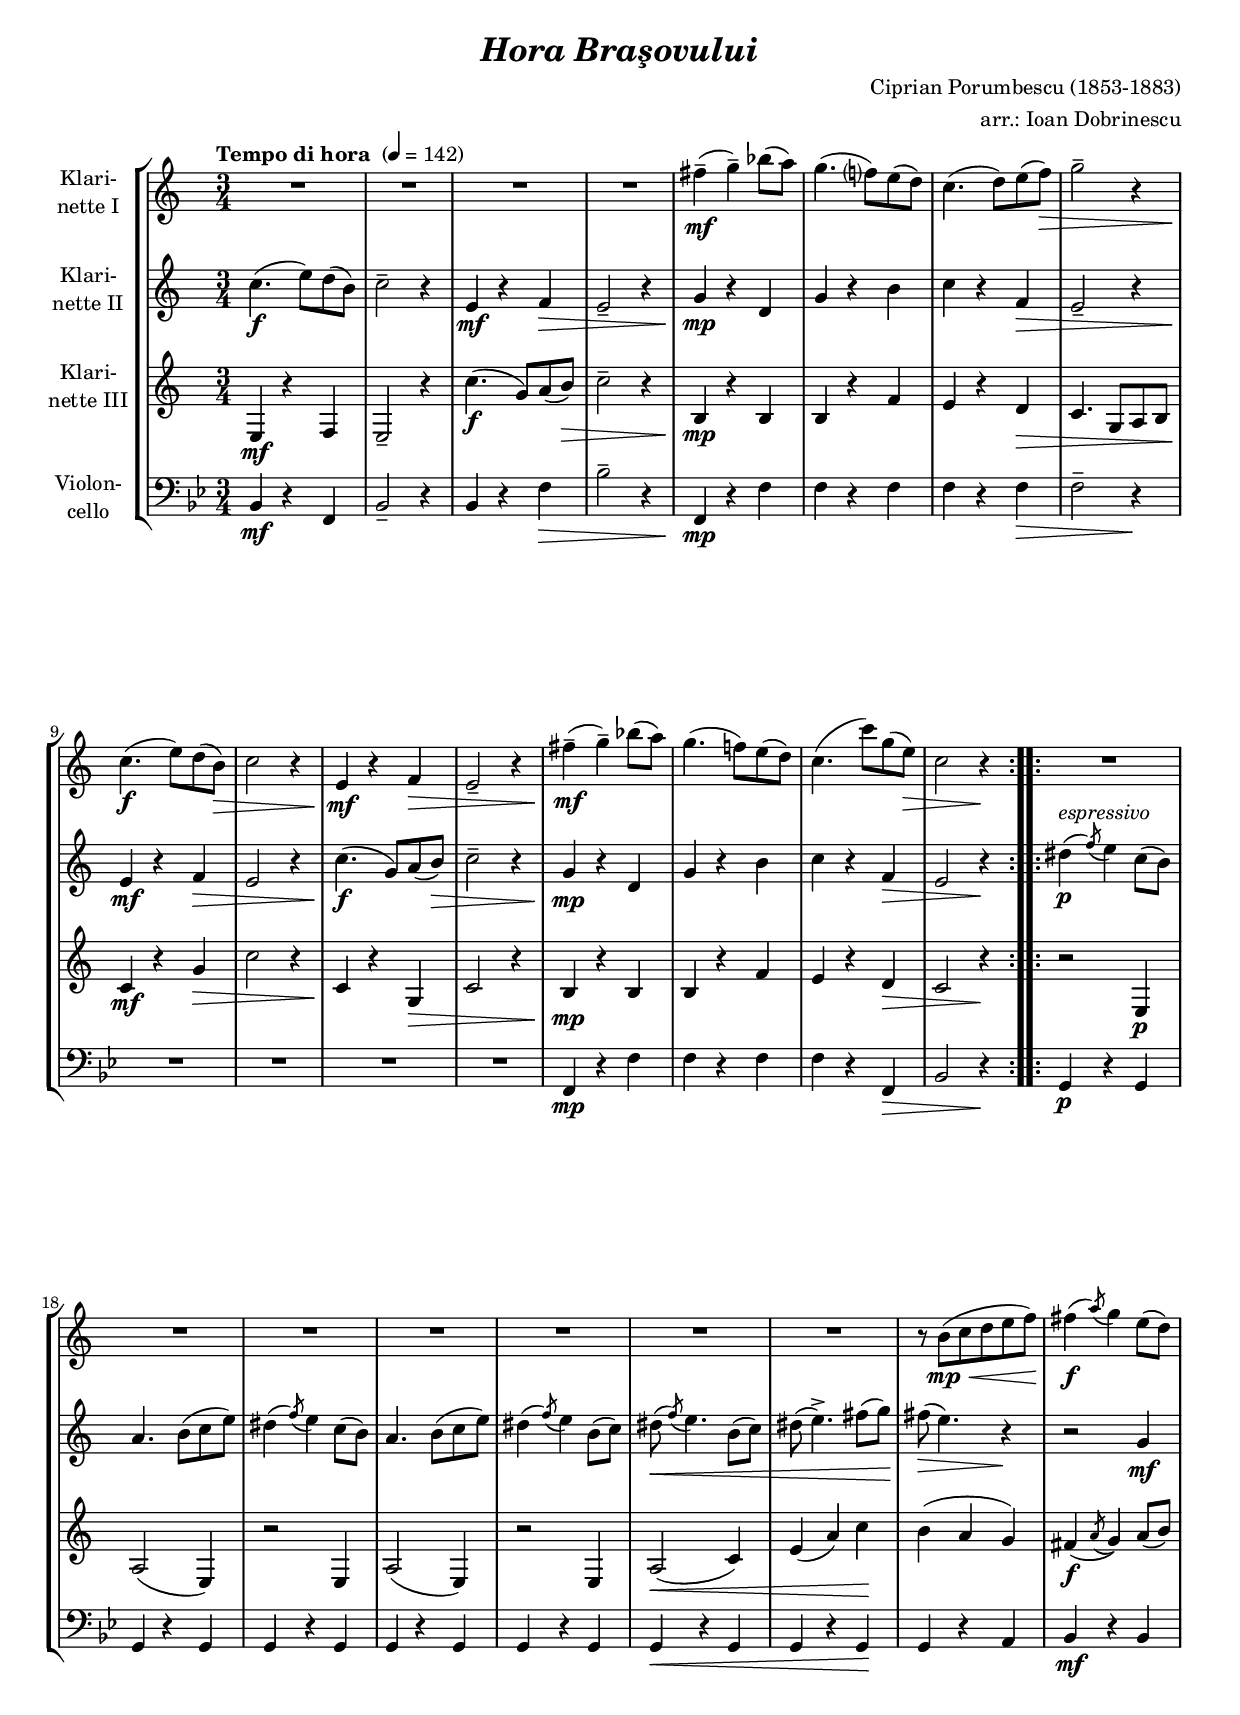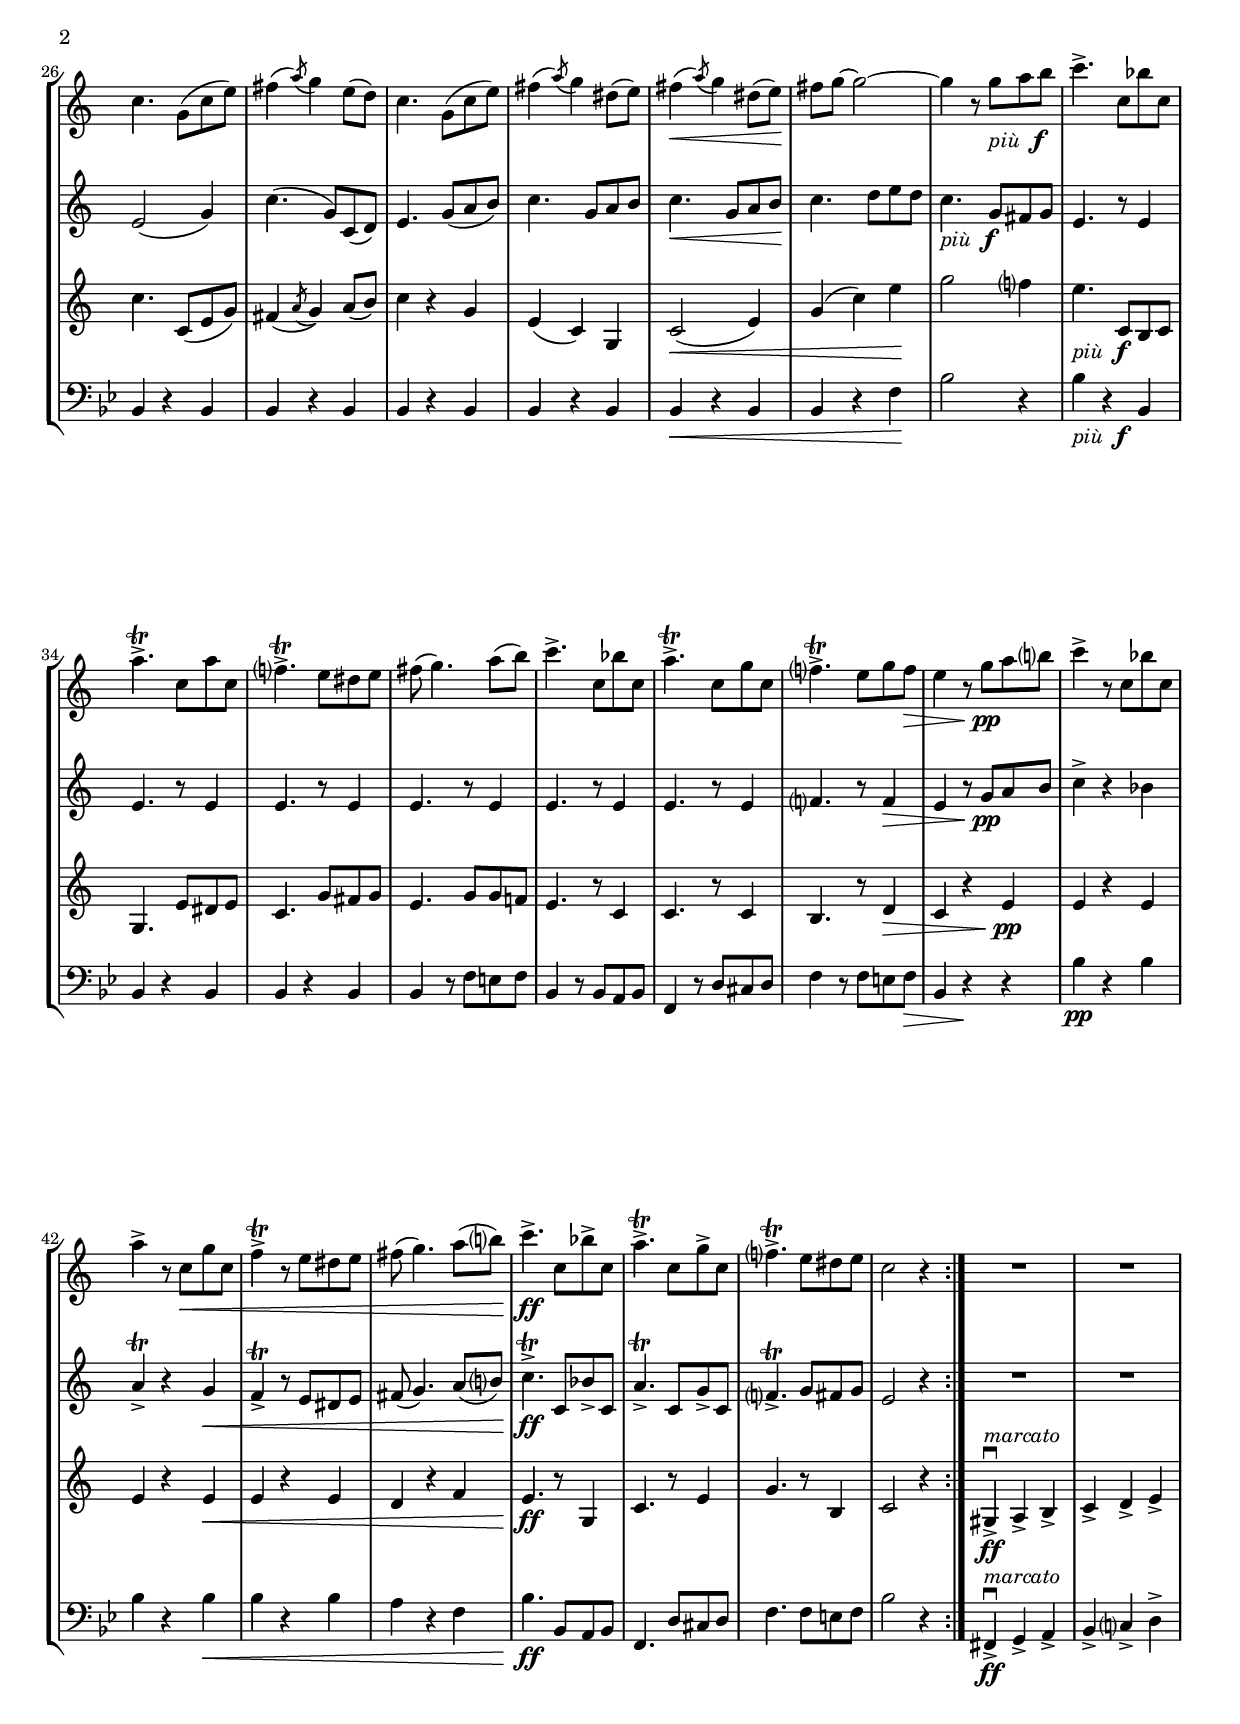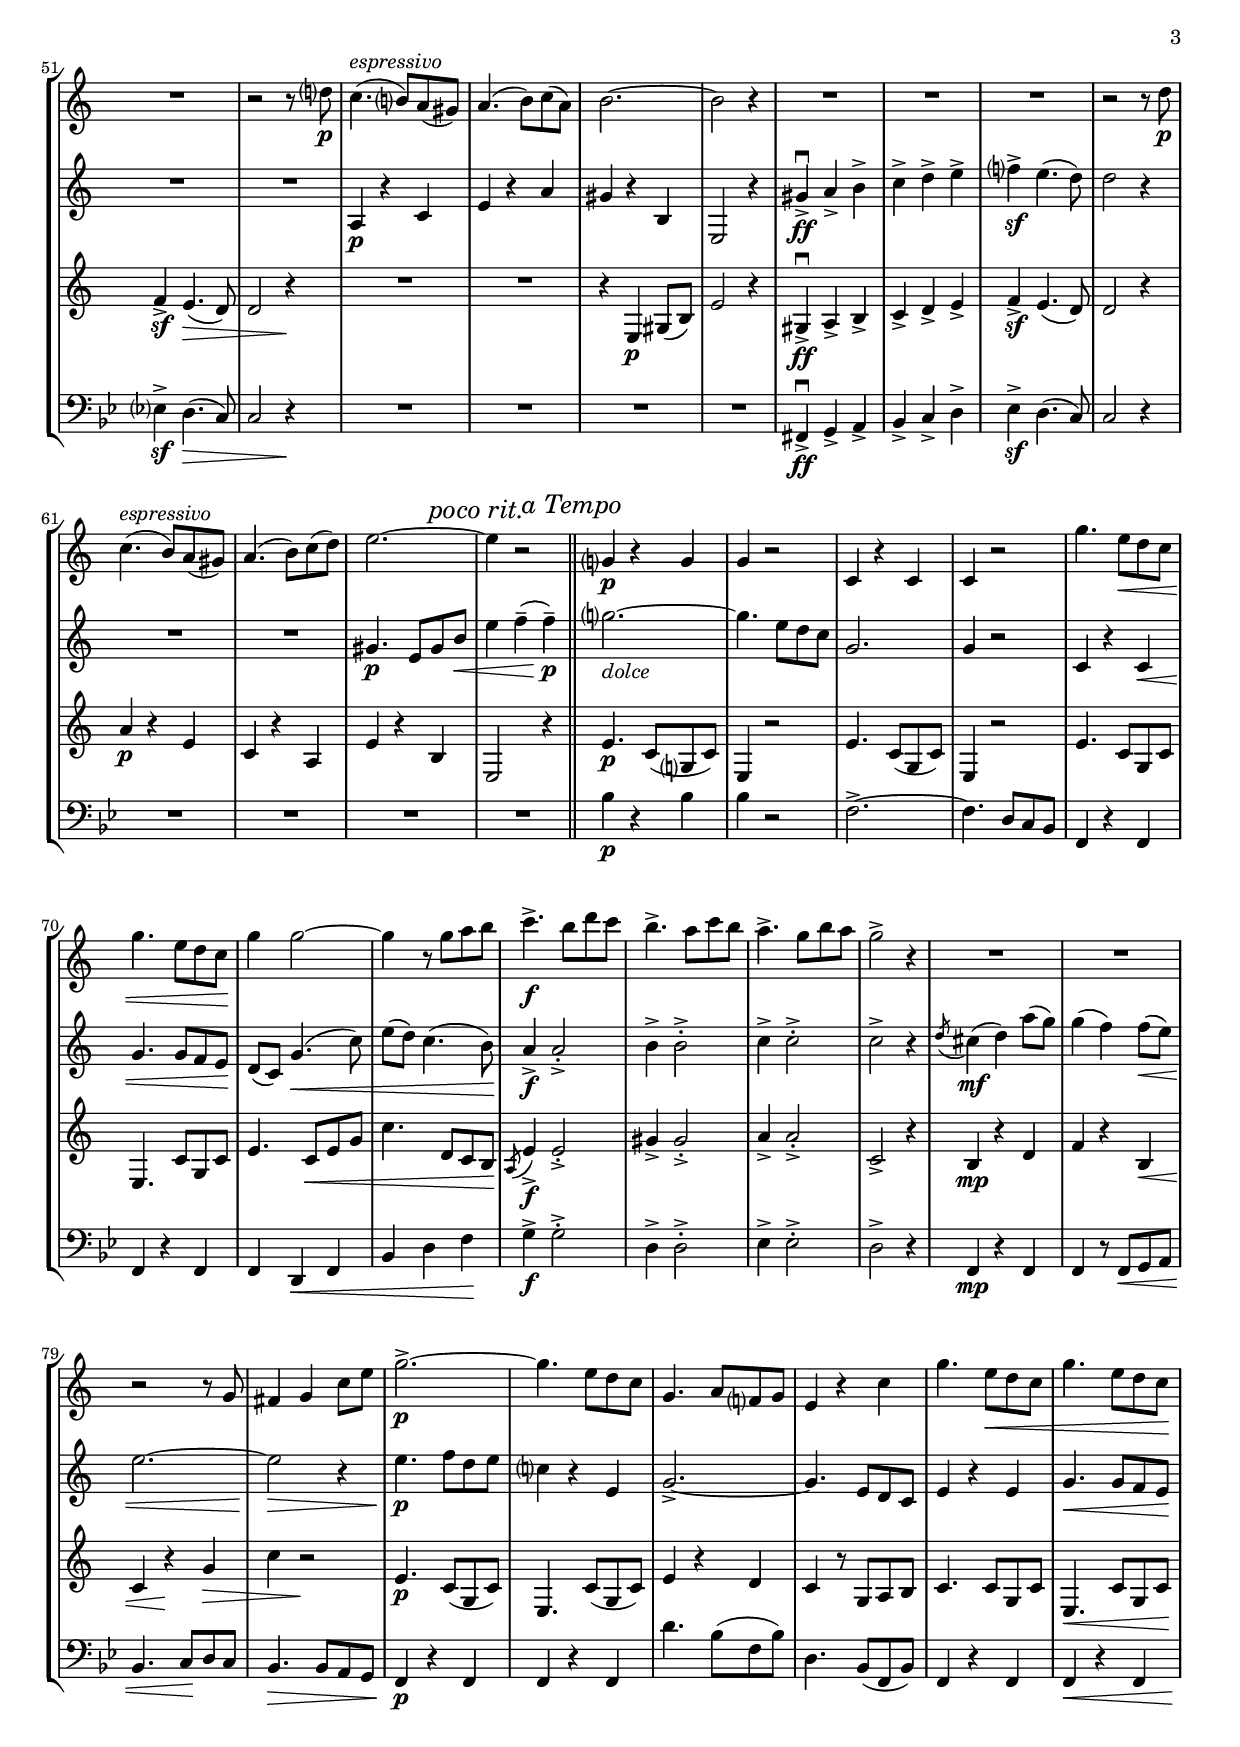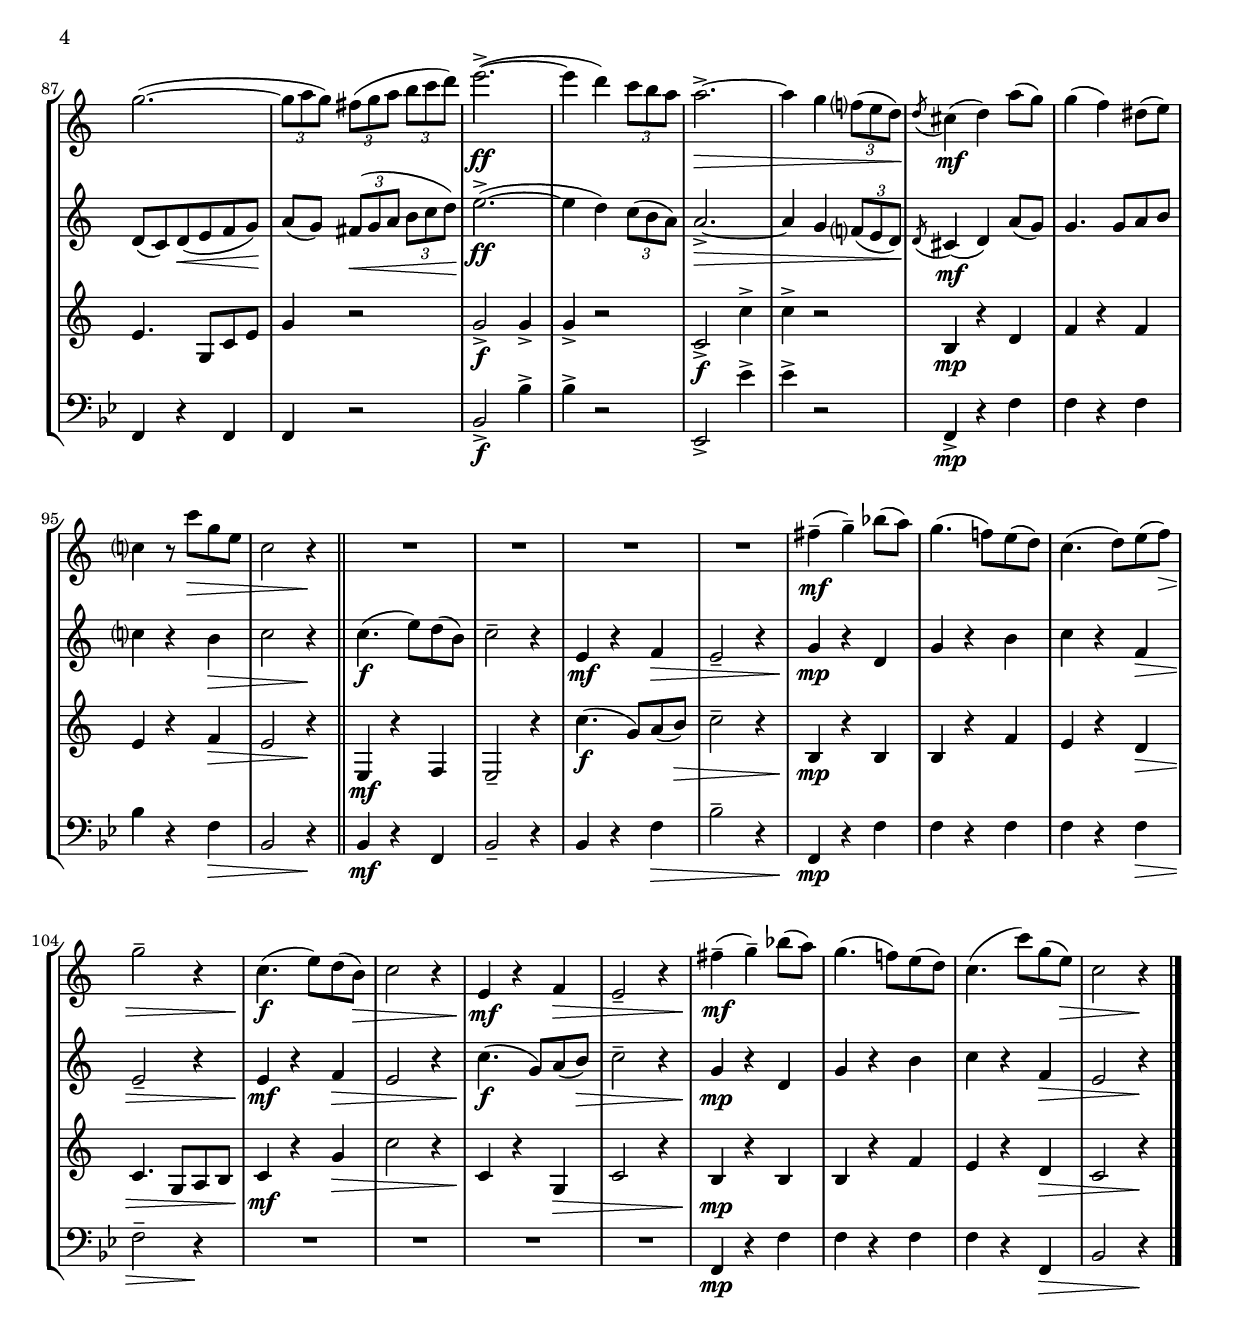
\version "2.18.2"
\include "deutsch.ly"

#(set-global-staff-size 18)

\header {
  title     = \markup \bold \italic "Hora Braşovului"
  composer  = "Ciprian Porumbescu (1853-1883)"
  arranger  = "arr.: Ioan Dobrinescu"
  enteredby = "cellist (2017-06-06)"
%  piece     = ""
}

voiceconsts = {
  \key b \major
  \clef "treble"
  \time 3/4
  %\numericTimeSignature
  \compressFullBarRests
  \set tupletSpannerDuration = #(ly:make-moment 1 8)
  \tempo "Tempo di hora " 4=142
}

mihi = "clarinet"
mist = "string ensemble 1"
%miba = "drawbar organ"
miba = "bassoon"

atem = { \bar "||" \mark \markup \italic "a Tempo" }
dolc = \markup \italic "dolce"
espr = \markup \italic "espressivo"
marc = \markup \italic "marcato"
piuf = \markup { \italic "più " \dynamic f }
pori = \mark \markup \italic "poco rit."

va = \relative c'' {
  \voiceconsts

  \repeat volta 2 {
    R2.*4
    e4(--\mf f)-- as8( g)
    f4.( es?8) d( c)
    b4.( c8) d( es)\>
    f2-- r4
    b,4.(\!\f d8) c( a)\>
    b2 r4
    d,4\!\mf r es\>
    d2-- r4

    e'4(--\!\mf f)-- as8( g)
    f4.( es!8) d( c)
    b4.( b'8) f( d)\>
    b2 r4\!
  }

  \repeat volta 2 {
    R2.*7

    r8 a(\mp\< b c d es)
    e4(\!\f \acciaccatura g8) f4 d8( c)
    b4. f8( b d)
    e4( \acciaccatura g8) f4 d8( c)
    b4. f8( b d)
    e4( \acciaccatura g8) f4 cis8( d)
    e4(\< \acciaccatura g8) f4 cis8( d)\!
    e f~ f2~
    f4 r8 f_\piuf g a
    b4.-> b,8 as' b,
    g'4.->\trill b,8 g' b,

    es?4.->\trill d8 cis d
    e( f4.) g8( a)
    b4.-> b,8 as' b,
    g'4.->\trill b,8 f' b,
    es?4.->\trill d8 f es\>
    d4 r8 f\!\pp g a?
    b4-> r8 b, as' b,
    g'4-> r8 b,\< f' b,
    es4->\trill r8 d cis d
    e( f4.) g8( a?)
    b4.->\!\ff b,8 as'-> b,

    g'4.->\trill b,8 f'-> b,
    es?4.->\trill d8 cis d
    b2 r4
  }

  R2.*3
  r2 r8 c?\p
  b4.(^\espr a?8) g( fis)
  g4.( a8) b( g)
  a2.~
  a2 r4
  R2.*3

  r2 r8 c\p
  b4.(^\espr a8) g( fis)
  g4.( a8) b( c)
  d2.~ \pori
  d4 r2 \atem
  f,?4\p r f
  f r2
  b,4 r b
  b r2
  f''4. d8\< c b
  f'4. d8 c b\!
  f'4 f2~

  f4 r8 f g a
  b4.->\f a8 c b
  a4.-> g8 b a
  g4.-> f8 a g
  f2-> r4
  R2.*2
  r2 r8 f,
  e4 f b8 d
  f2.~->\p
  f4. d8 c b

  f4. g8 es? f
  d4 r b'
  f'4. d8\< c b
  f'4. d8 c b\!
  f'2.(~
  \tuplet 3/2 4 { f8 g f) e( f g a b c) }

  d2.(~->\ff
  d4 c) \tuplet 3/2 4 { b8 a g }
  g2.~->\>
  g4 f \tuplet 3/2 4 { es?8( d c)\! }
  \acciaccatura c8 h4(\mf c) g'8( f)
  f4( es) cis8( d)
  b?4 r8 b'\> f d
  b2 r4\! \bar "||"
  
  R2.*4
  e4(--\mf f)-- as8( g)
  f4.( es!8) d( c)
  b4.( c8) d( es)\>
  f2-- r4
  b,4.(\!\f d8) c( a)\>
  b2 r4
  d,4\!\mf r es\>
  d2-- r4

  e'4(--\!\mf f)-- as8( g)
  f4.( es!8) d( c)
  b4.( b'8) f( d)\>
  b2 r4\! \bar "|."
}

vb = \relative c'' {
  \voiceconsts

  \repeat volta 2 {
    b4.(\f d8) c( a)
    b2-- r4
    d,4\mf r es\>
    d2-- r4
    f4\!\mp r c
    f r a
    b r es,\>
    d2-- r4
    d\!\mf r es\>
    d2 r4
    b'4.(\!\f f8) g( a)\>
    b2-- r4

    f4\!\mp r c
    f r a
    b r es,\>
    d2 r4\!
  }

  \repeat volta 2 {
    cis'4(^\espr\p \acciaccatura es8) d4 b8( a)
    g4. a8( b d)
    cis4( \acciaccatura es8) d4 b8( a)
    g4. a8( b d)
    cis4( \acciaccatura es8) d4 a8( b)
    cis8(\< \acciaccatura es8) d4. a8( b)
    cis( d4.)-> e8( f)\!

    e8(\> d4.) r4\!
    r2 f,4\mf
    d2( f4)
    b4.( f8) b,( c)
    d4. f8( g a)
    b4. f8 g a
    b4.\< f8 g a\!
    b4. c8 d c
    b4._\piuf f8 e f
    d4. r8 d4
    d4. r8 d4

    d4. r8 d4
    d4. r8 d4
    d4. r8 d4
    d4. r8 d4
    es?4. r8 es4\>
    d r8 f\!\pp g a
    b4-> r as
    g->\trill r f\<
    es->\trill r8 d cis d
    e( f4.) g8( a?)
    b4.->\trill\!\ff b,8 as'-> b,

    g'4.->\trill b,8 f'-> b,
    es?4.->\trill f8 e f
    d2 r4
  }

  R2.*4
  g,4\p r b
  d r g
  fis r a,
  d,2 r4
  fis'->\downbow\ff g-> a->
  b-> c-> d->
  es?->\sf d4.( c8)

  c2 r4
  R2.*2
  fis,4.\p d8 fis a\< \pori
  d4 es(-- es)--\!\p \atem
  f?2.~_\dolc
  f4. d8 c b
  f2.
  f4 r2
  b,4 r b\<
  f'4. f8 es d\!
  c( b) f'4.(\< b8)

  d( c) b4.( a8)\!
  g4->\f g2-.->
  a4-> a2-.->
  b4-> b2-.->
  b-> r4
  \acciaccatura c8 h4(\mf c) g'8( f)
  f4( es) es8(\< d)
  d2.~
  d2\!\> r4
  d4.\!\p es8 c d
  b?4 r d,
  
  f2.~->
  f4. d8 c b
  d4 r d
  f4.\< f8 es d\!
  c( b) c(\< d es f)\!
  g( f) \tuplet 3/2 4 { e(\< f g a b c)\! }
  
  d2.(~->\ff
  d4 c) \tuplet 3/2 4 { b8( a g) }
  g2.~->\>
  g4 f \tuplet 3/2 4 { es?8( d c)\! }
  \acciaccatura c h4(\mf c) g'8( f)
  f4. f8 g a
  b?4 r a\>
  b2 r4\! \bar "||"
  
  b4.(\f d8) c( a)
  b2-- r4
  d,4\mf r es\>
  d2-- r4
  f4\!\mp r c
  f r a
  b r es,\>
  d2-- r4
  d\!\mf r es\>
  d2 r4
  b'4.(\!\f f8) g( a)\>
  b2-- r4

  f4\!\mp r c
  f r a
  b r es,\>
  d2 r4\! \bar "|."
}

vc = \relative c {
  \voiceconsts
  
  \repeat volta 2 {
    d4\mf r es
    d2-- r4
    b''4.(\f f8) g( a)\>
    b2-- r4
    a,\!\mp r a
    a r es'
    d r c\>
    b4. f8 g a
    b4\!\mf r f'\>
    b2 r4
    b,\! r f\>
    b2 r4

    a4\!\mp r a
    a r es'
    d r c\>
    b2 r4\!
  }

  \repeat volta 2 {
    r2 d,4\p
    g2( d4)
    r2 d4
    g2( d4)
    r2 d4
    g2(\< b4)
    d( g) b\!

    a4( g f)
    e4(\f \acciaccatura g8 f4) g8( a)
    b4. b,8( d f)
    e4( \acciaccatura g8 f4) g8( a)
    b4 r f
    d( b) f
    b2(\< d4)
    f( b) d\!
    f2 es?4
    d4._\piuf b,8 a b
    f4. d'8 cis d

    b4. f'8 e f
    d4. f8 f es!
    d4. r8 b4
    b4. r8 b4
    a4. r8 c4\>
    b4 r d\!\pp
    d r d
    d r d\<
    d r d
    c r es
    d4.\!\ff r8 f,4

    b4. r8 d4
    f4. r8 a,4
    b2 r4
  }

  fis4->^\marc\downbow\ff g-> a->
  b-> c-> d->
  es->\sf d4.(\> c8)
  c2 r4\!
  R2.*2
  r4 d,\p fis8( a)
  d2 r4
  fis,->\downbow\ff g-> a->
  b-> c-> d->
  es->\sf d4.( c8)

  c2 r4
  g'\p r d
  b r g
  d' r a \pori
  d,2 r4 \atem
  d'4.\p b8( f? b)
  d,4 r2
  d'4. b8( f b)
  d,4 r2
  d'4. b8 f b
  d,4. b'8 f b
  d4. b8\< d f
  
  b4. c,8 b a\!
  \acciaccatura g d'4->\f d2-.->
  fis4-> fis2-.->
  g4-> g2-.->
  b,-> r4
  a\mp r c
  es r a,\<
  b r\! f'\>
  b r2\!
  d,4.\p b8( f b)
  d,4. b'8( f b)
  
  d4 r c
  b r8 f g a
  b4. b8 f b
  d,4.\< b'8 f b\!
  d4. f,8 b d
  f4 r2
  
  f->\f f4->
  f-> r2
  b,->\f b'4->
  b-> r2
  a,4\mp r c
  es r es
  d r es\>
  d2 r4\! \bar "||"
  
  d,\mf r es
  d2-- r4
  b''4.(\f f8) g( a)\>
  b2-- r4
  a,\!\mp r a
  a r es'
  d r c\>
  b4. f8 g a
  b4\!\mf r f'\>
  b2 r4
  b,\! r f\>
  b2 r4
  
  a4\!\mp r a
  a r es'
  d r c\>
  b2 r4\! \bar "|."
}

vd = \relative c {
  \voiceconsts
  \clef "bass"
  
  \repeat volta 2 {
    b4\mf r f
    b2-- r4
    b r f'\>
    b2-- r4
    f,\!\mp r f'
    f r f
    f r f\>
    f2-- r4\!
    R2.*4

    f,4\mp r f'
    f r f
    f r f,\>
    b2 r4\!
  }

  \repeat volta 2 {
    g4\p r g
    g r g
    g r g
    g r g
    g r g
    g\< r g
    g r g\!

    g r a
    b\mf r b
    b r b
    b r b
    b r b
    b r b
    b\< r b
    b r f'\!
    b2 r4
    b_\piuf r b,
    b r b
    
    b r b
    b r8 f' e f
    b,4 r8 b a b
    f4 r8 d' cis d
    f4 r8 f e f\>
    b,4 r\! r
    b'\pp r b
    b r b\<
    b r b
    a r f
    b4.\!\ff b,8 a b

    f4. d'8 cis d
    f4. f8 e f
    b2 r4
  }

  fis,4->^\marc\downbow\ff g-> a->
  b-> c?-> d->
  es?->\sf d4.(\> c8)
  c2 r4\!
  R2.*4
  fis,4->\downbow\ff g-> a->
  b-> c-> d->
  es->\sf d4.( c8)

  c2 r4
  R2.*4
  b'4\p r b
  b r2
  f2.~->
  f4. d8 c b
  f4 r f
  f r f
  f d\< f

  b d f\!
  g->\f g2-.->
  d4-> d2-.->
  es4-> es2-.->
  d2-> r4
  f,\mp r f
  f r8 f\< g a
  b4. c8\! d c
  b4.\> b8 a g
  f4\!\p r f
  f r f

  d''4. b8( f b)
  d,4. b8( f b)
  f4 r f
  f\< r f
  f\! r f
  f r2

  b2->\f b'4->
  b-> r2
  es,,2-> es''4->
  es-> r2
  f,,4->\mp r f'
  f r f
  b r f\>
  b,2 r4\! \bar "||"
  
  b\mf r f
  b2-- r4
  b r f'\>
  b2-- r4
  f,\!\mp r f'
  f r f
  f r f\>
  f2-- r4\!
  R2.*4
  
    f,4\mp r f'
  f r f
  f r f,\>
  b2 r4\! \bar "|."
}


music = \new StaffGroup <<
      \new Staff {
        \set Staff.midiInstrument = \mihi
        \set Staff.instrumentName = \markup \center-column { "Klari-" "nette I" }
        \transpose b c' { \va }
      }

      \new Staff {
        \set Staff.midiInstrument = \mihi
        \set Staff.instrumentName = \markup \center-column { "Klari-" "nette II" }
        \transpose b c' { \vb }
      }

      \new Staff {
        \set Staff.midiInstrument = \mihi
        \set Staff.instrumentName = \markup \center-column { "Klari-" "nette III" }
        \transpose b c' { \vc }
      }

      \new Staff {
        \set Staff.midiInstrument = \miba
        \set Staff.instrumentName = \markup \center-column { "Violon-" "cello" }
        \transpose b b { \vd }
      }
>>

\book {
  \score {
   \music
    \layout {}
  }

  \score {
    \unfoldRepeats \music

    \midi {
      \context {
        \Score
      }
    }
  }
}
